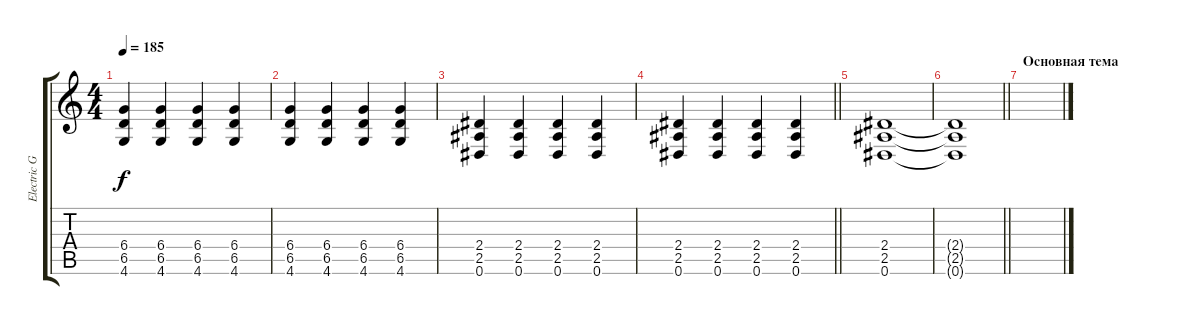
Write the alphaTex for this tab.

\track ("Electric Guitar" "Electric G") {instrument distortionguitar}
\staff {score tabs}
\tuning (Eb4 Bb3 Gb3 Db3 Ab2 Eb2) {hide}
\ts (4 4)
\tempo 185
\clef g2
\ks c
(6.4 6.5 4.6).4{dy f} (6.4 6.5 4.6).4 (6.4 6.5 4.6).4 (6.4 6.5 4.6).4 |
(6.4 6.5 4.6).4 (6.4 6.5 4.6).4 (6.4 6.5 4.6).4 (6.4 6.5 4.6).4 |
(2.4 2.5 0.6).4 (2.4 2.5 0.6).4 (2.4 2.5 0.6).4 (2.4 2.5 0.6).4 |
\barLineRight lightlight
(2.4 2.5 0.6).4 (2.4 2.5 0.6).4 (2.4 2.5 0.6).4 (2.4 2.5 0.6).4 |
(2.4 2.5 0.6).1 |
\barLineRight lightlight
(2.4{t} 2.5{t} 0.6{t}).1 |
\section ("" "Основная тема")
